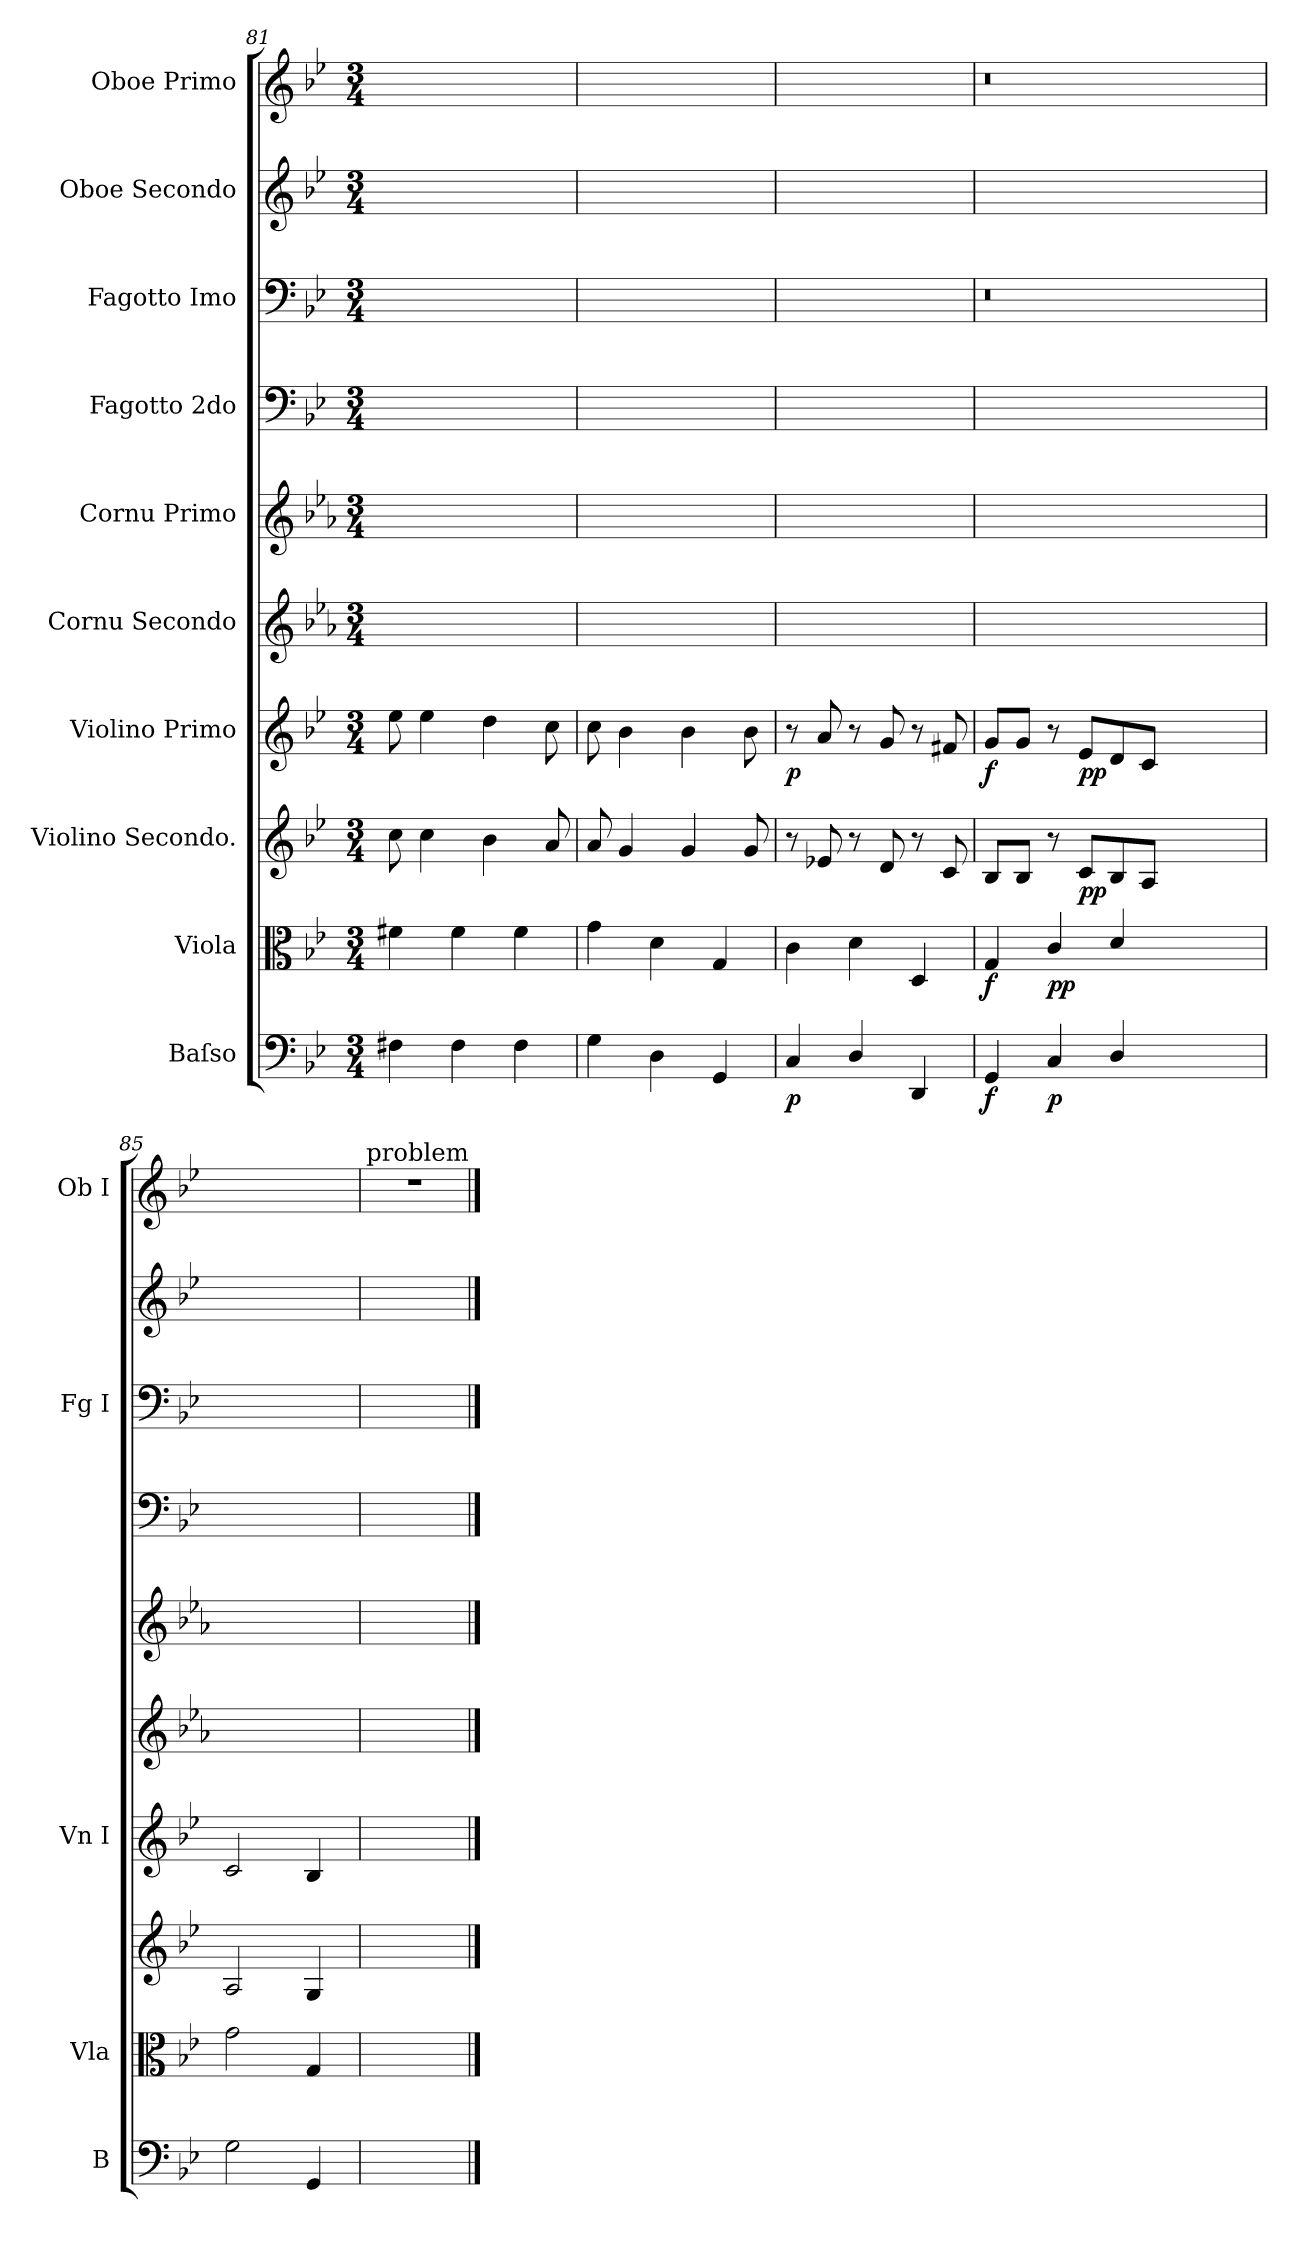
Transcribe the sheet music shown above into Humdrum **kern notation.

**kern	**dynam	**kern	**dynam	**kern	**dynam	**kern	**dynam	**kern	**kern	**kern	**kern	**kern	**kern
*part10	*part10	*part9	*part9	*part8	*part8	*part7	*part7	*part6	*part5	*part4	*part3	*part2	*part1
*staff10	*staff10	*staff9	*staff9	*staff8	*staff8	*staff7	*staff7	*staff6	*staff5	*staff4	*staff3	*staff2	*staff1
*I"Baſso	*	*I"Viola	*	*I"Violino Secondo.	*	*I"Violino Primo	*	*I"Cornu Secondo	*I"Cornu Primo	*I"Fagotto 2do	*I"Fagotto Imo	*I"Oboe Secondo	*I"Oboe Primo
*I'B	*	*I'Vla	*	*	*	*I'Vn I	*	*	*	*	*I'Fg I	*	*I'Ob I
*clefF4	*	*clefC3	*	*clefG2	*	*clefG2	*	*clefG2	*clefG2	*clefF4	*clefF4	*clefG2	*clefG2
*	*	*	*	*	*	*	*	*ITrd3c5	*ITrd3c5	*	*	*	*
*k[b-e-]	*	*k[b-e-]	*	*k[b-e-]	*	*k[b-e-]	*	*k[b-e-]	*k[b-e-]	*k[b-e-]	*k[b-e-]	*k[b-e-]	*k[b-e-]
*B-:	*	*B-:	*	*B-:	*	*B-:	*	*	*	*B-:	*B-:	*B-:	*B-:
*M3/4	*	*M3/4	*	*M3/4	*	*M3/4	*	*M3/4	*M3/4	*M3/4	*M3/4	*M3/4	*M3/4
=81	=81	=81	=81	=81	=81	=81	=81	=81	=81	=81	=81	=81	=81
4F#X\	.	4f#X\	.	8cc\	.	8ee-\	.	2.ryy	2.ryy	2.ryy	2.ryy	2.ryy	2.ryy
.	.	.	.	4cc\	.	4ee-\	.	.	.	.	.	.	.
4F#\	.	4f#\	.	.	.	.	.	.	.	.	.	.	.
.	.	.	.	4b-\	.	4dd\	.	.	.	.	.	.	.
4F#\	.	4f#\	.	.	.	.	.	.	.	.	.	.	.
.	.	.	.	8a/	.	8cc\	.	.	.	.	.	.	.
=82	=82	=82	=82	=82	=82	=82	=82	=82	=82	=82	=82	=82	=82
4G\	.	4g\	.	8a/	.	8cc\	.	2.ryy	2.ryy	2.ryy	2.ryy	2.ryy	2.ryy
.	.	.	.	4g/	.	4b-\	.	.	.	.	.	.	.
4D\	.	4d\	.	.	.	.	.	.	.	.	.	.	.
.	.	.	.	4g/	.	4b-\	.	.	.	.	.	.	.
4GG/	.	4G/	.	.	.	.	.	.	.	.	.	.	.
.	.	.	.	8g/	.	8b-\	.	.	.	.	.	.	.
=83	=83	=83	=83	=83	=83	=83	=83	=83	=83	=83	=83	=83	=83
4C/	p	4c\	.	8r	.	8r	p	2.ryy	2.ryy	2.ryy	2.ryy	2.ryy	2.ryy
.	.	.	.	8e-X/	.	8a/	.	.	.	.	.	.	.
4D/	.	4d\	.	8r	.	8r	.	.	.	.	.	.	.
.	.	.	.	8d/	.	8g/	.	.	.	.	.	.	.
4DD/	.	4D/	.	8r	.	8r	.	.	.	.	.	.	.
.	.	.	.	8c/	.	8f#X/	.	.	.	.	.	.	.
=84	=84	=84	=84	=84	=84	=84	=84	=84	=84	=84	=84	=84	=84
!	!	!	!	!	!	!	!	!	!	!	!LO:N:vis=0	!	!LO:N:vis=0
4GG/	f	4G/	f	8B-/L	fo	8g/L	f	2.ryy	2.ryy	2.ryy	1.r	2.ryy	1.r
.	.	.	.	8B-/J	.	8g/J	.	.	.	.	.	.	.
4C/	p	4c/	pp	8r	.	8r	.	.	.	.	.	.	.
.	.	.	.	8c/L	pp	8e-/L	pp	.	.	.	.	.	.
4D/	.	4d/	.	8B-/	.	8d/	.	.	.	.	.	.	.
.	.	.	.	8A/J	.	8c/J	.	.	.	.	.	.	.
2.ryy	.	2.ryy	.	2.ryy	.	2.ryy	.	2.ryy	2.ryy	2.ryy	.	2.ryy	.
=85	=85	=85	=85	=85	=85	=85	=85	=85	=85	=85	=85	=85	=85
2G\	.	2g\	.	2A/	.	2c/	.	2.ryy	2.ryy	2.ryy	2.ryy	2.ryy	2.ryy
4GG/	.	4G/	.	4G/	.	4B-/	.	.	.	.	.	.	.
=86	=86	=86	=86	=86	=86	=86	=86	=86	=86	=86	=86	=86	=86
!	!	!	!	!	!	!	!	!	!	!	!	!	!LO:TX:a:t=problem
2.ryy	.	2.ryy	.	2.ryy	.	2.ryy	.	2.ryy	2.ryy	2.ryy	2.ryy	2.ryy	2.r
==	==	==	==	==	==	==	==	==	==	==	==	==	==
*-	*-	*-	*-	*-	*-	*-	*-	*-	*-	*-	*-	*-	*-
